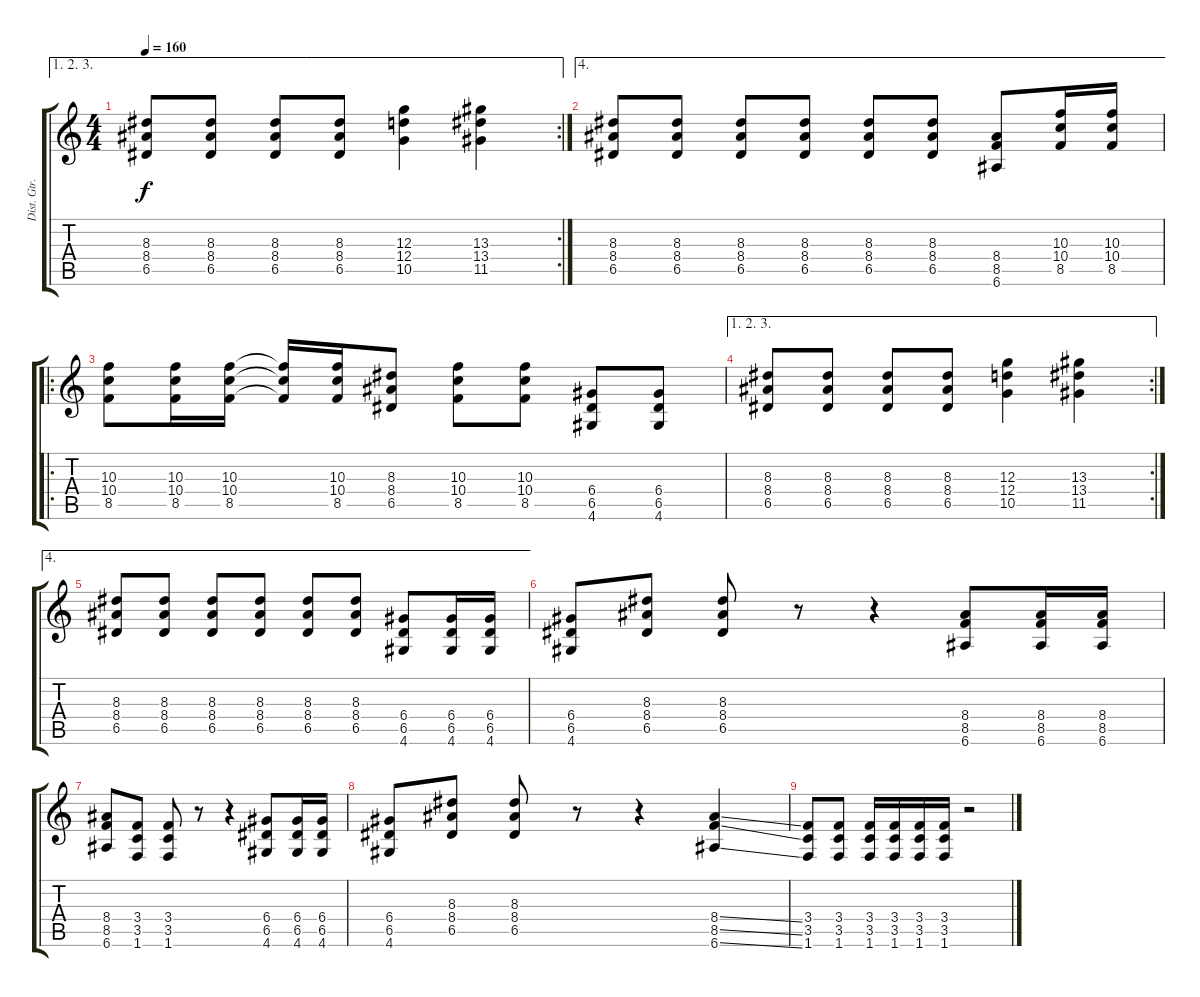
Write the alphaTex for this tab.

\track ("Dist. Gtr." "Dist. Gtr.") {instrument distortionguitar}
\staff {score tabs}
\tuning (E4 B3 G3 D3 A2 E2) {hide}
\ae (1 2 3)
\rc 2
\ts (4 4)
\tempo 160
\clef g2
\ks c
(8.3 8.4 6.5).8{dy f} (8.3 8.4 6.5).8 (8.3 8.4 6.5).8 (8.3 8.4 6.5).8 (12.3 12.4 10.5).4 (13.3 13.4 11.5).4 |
\ae 4
(8.3 8.4 6.5).8 (8.3 8.4 6.5).8 (8.3 8.4 6.5).8 (8.3 8.4 6.5).8 (8.3 8.4 6.5).8 (8.3 8.4 6.5).8 (8.4 8.5 6.6).8 (10.3 10.4 8.5).16 (10.3 10.4 8.5).16 |
\ro
(10.3 10.4 8.5).8 (10.3 10.4 8.5).16 (10.3 10.4 8.5).16 (10.3{t} 10.4{t} 8.5{t}).16 (10.3 10.4 8.5).16 (8.3 8.4 6.5).8 (10.3 10.4 8.5).8 (10.3 10.4 8.5).8 (6.4 6.5 4.6).8 (6.4 6.5 4.6).8 |
\ae (1 2 3)
\rc 2
(8.3 8.4 6.5).8 (8.3 8.4 6.5).8 (8.3 8.4 6.5).8 (8.3 8.4 6.5).8 (12.3 12.4 10.5).4 (13.3 13.4 11.5).4 |
\ae 4
(8.3 8.4 6.5).8 (8.3 8.4 6.5).8 (8.3 8.4 6.5).8 (8.3 8.4 6.5).8 (8.3 8.4 6.5).8 (8.3 8.4 6.5).8 (6.4 6.5 4.6).8 (6.4 6.5 4.6).16 (6.4 6.5 4.6).16 |
(6.4 6.5 4.6).8 (8.3 8.4 6.5).8 (8.3 8.4 6.5).8 r.8 r.4 (8.4 8.5 6.6).8 (8.4 8.5 6.6).16 (8.4 8.5 6.6).16 |
(8.4 8.5 6.6).8 (3.4 3.5 1.6).8 (3.4 3.5 1.6).8 r.8 r.4 (6.4 6.5 4.6).8 (6.4 6.5 4.6).16 (6.4 6.5 4.6).16 |
(6.4 6.5 4.6).8 (8.3 8.4 6.5).8 (8.3 8.4 6.5).8 r.8 r.4 (8.4{ss} 8.5{ss} 6.6{ss}).4 |
(3.4 3.5 1.6).8 (3.4 3.5 1.6).8 (3.4 3.5 1.6).16 (3.4 3.5 1.6).16 (3.4 3.5 1.6).16 (3.4 3.5 1.6).16 r.2
